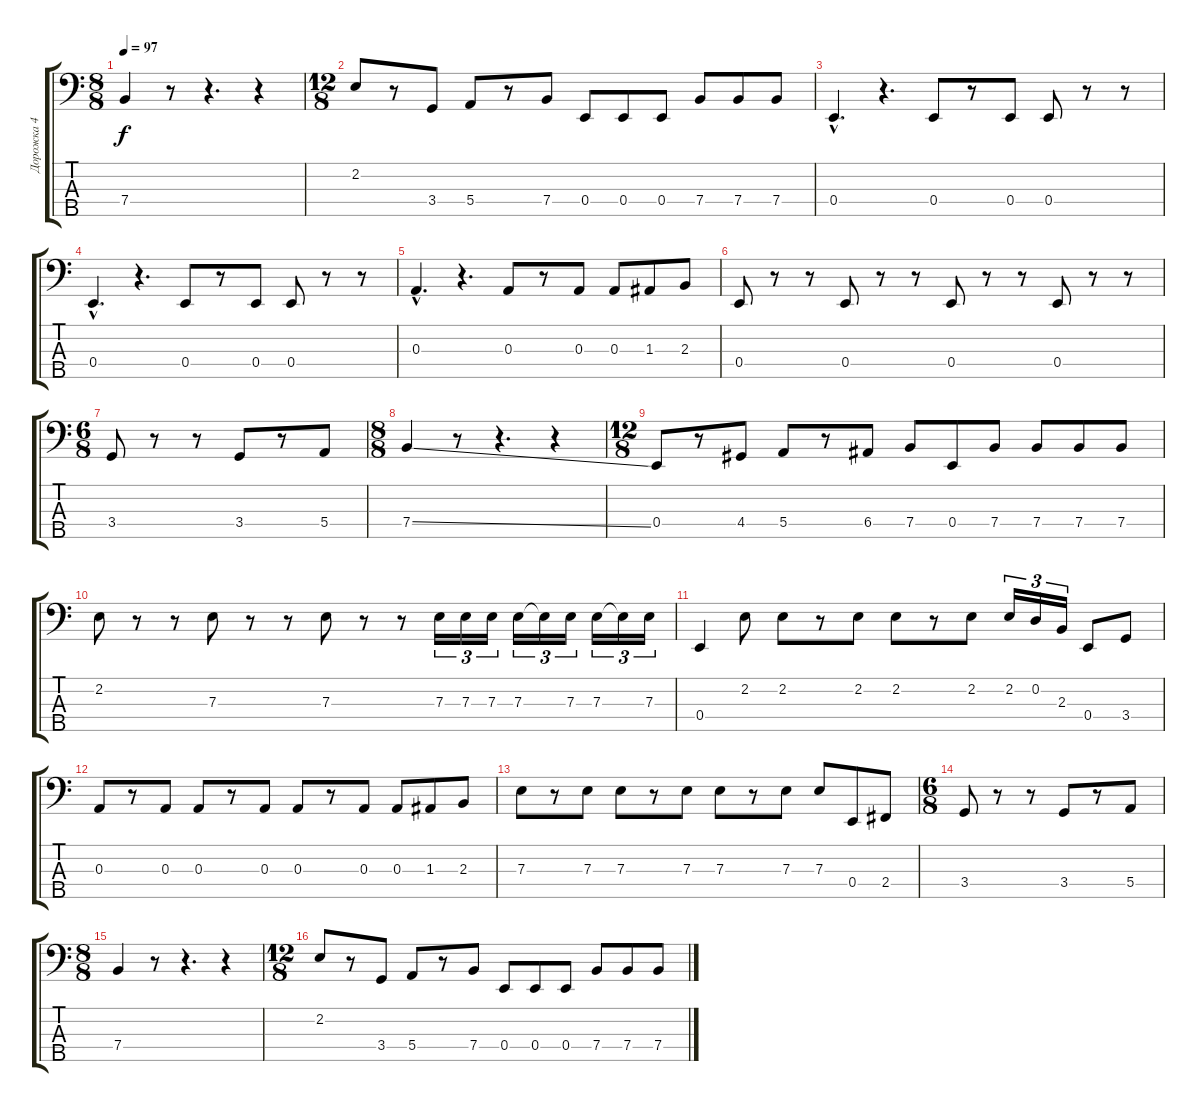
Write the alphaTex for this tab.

\track ("Дорожка 4" "Дорожка 4") {instrument electricbassfinger}
\staff {score tabs}
\tuning (G2 D2 A1 E1 B0) {hide}
\ts (8 8)
\tempo 97
\clef f4
\ks c
7.4.4{dy f} r.8 r.4{d} r.4 |
\ts (12 8)
2.2.8{volume 8} r.8 3.4.8 5.4.8 r.8 7.4.8 0.4.8 0.4.8 0.4.8 7.4.8 7.4.8 7.4.8 |
0.4{hac}.4{d} r.4{d} 0.4.8 r.8 0.4.8 0.4.8 r.8 r.8 |
0.4{hac}.4{d volume 7} r.4{d} 0.4.8 r.8 0.4.8 0.4.8 r.8 r.8 |
0.3{hac}.4{d} r.4{d} 0.3.8 r.8 0.3.8 0.3.8 1.3.8 2.3.8 |
0.4.8{volume 5} r.8 r.8 0.4.8 r.8 r.8 0.4.8 r.8 r.8 0.4.8 r.8 r.8 |
\ts (6 8)
3.4.8 r.8 r.8 3.4.8 r.8 5.4.8 |
\ts (8 8)
7.4{ss}.4{volume 4} r.8 r.4{d} r.4 |
\ts (12 8)
0.4.8 r.8 4.4.8 5.4.8 r.8 6.4.8 7.4.8 0.4.8 7.4.8 7.4.8 7.4.8 7.4.8 |
2.2.8{volume 3} r.8 r.8 7.3.8 r.8 r.8 7.3.8 r.8 r.8 7.3.16{tu (3 2)} 7.3.16{tu (3 2)} 7.3.16{tu (3 2)} 7.3.16{tu (3 2)} 7.3{t}.16{tu (3 2)} 7.3.16{tu (3 2)} 7.3.16{tu (3 2)} 7.3{t}.16{tu (3 2)} 7.3.16{tu (3 2)} |
0.4.4 2.2.8 2.2.8 r.8 2.2.8 2.2.8 r.8 2.2.8 2.2.16{tu (3 2)} 0.2.16{tu (3 2)} 2.3.16{tu (3 2)} 0.4.8 3.4.8 |
0.3.8{volume 2} r.8 0.3.8 0.3.8 r.8 0.3.8 0.3.8 r.8 0.3.8 0.3.8 1.3.8 2.3.8 |
7.3.8 r.8 7.3.8 7.3.8 r.8 7.3.8 7.3.8 r.8 7.3.8 7.3.8 0.4.8 2.4.8 |
\ts (6 8)
3.4.8{volume 2} r.8 r.8 3.4.8 r.8 5.4.8 |
\ts (8 8)
7.4.4 r.8 r.4{d} r.4 |
\ts (12 8)
2.2.8{volume 1} r.8 3.4.8 5.4.8 r.8 7.4.8 0.4.8 0.4.8 0.4.8{volume 0} 7.4.8 7.4.8 7.4.8
